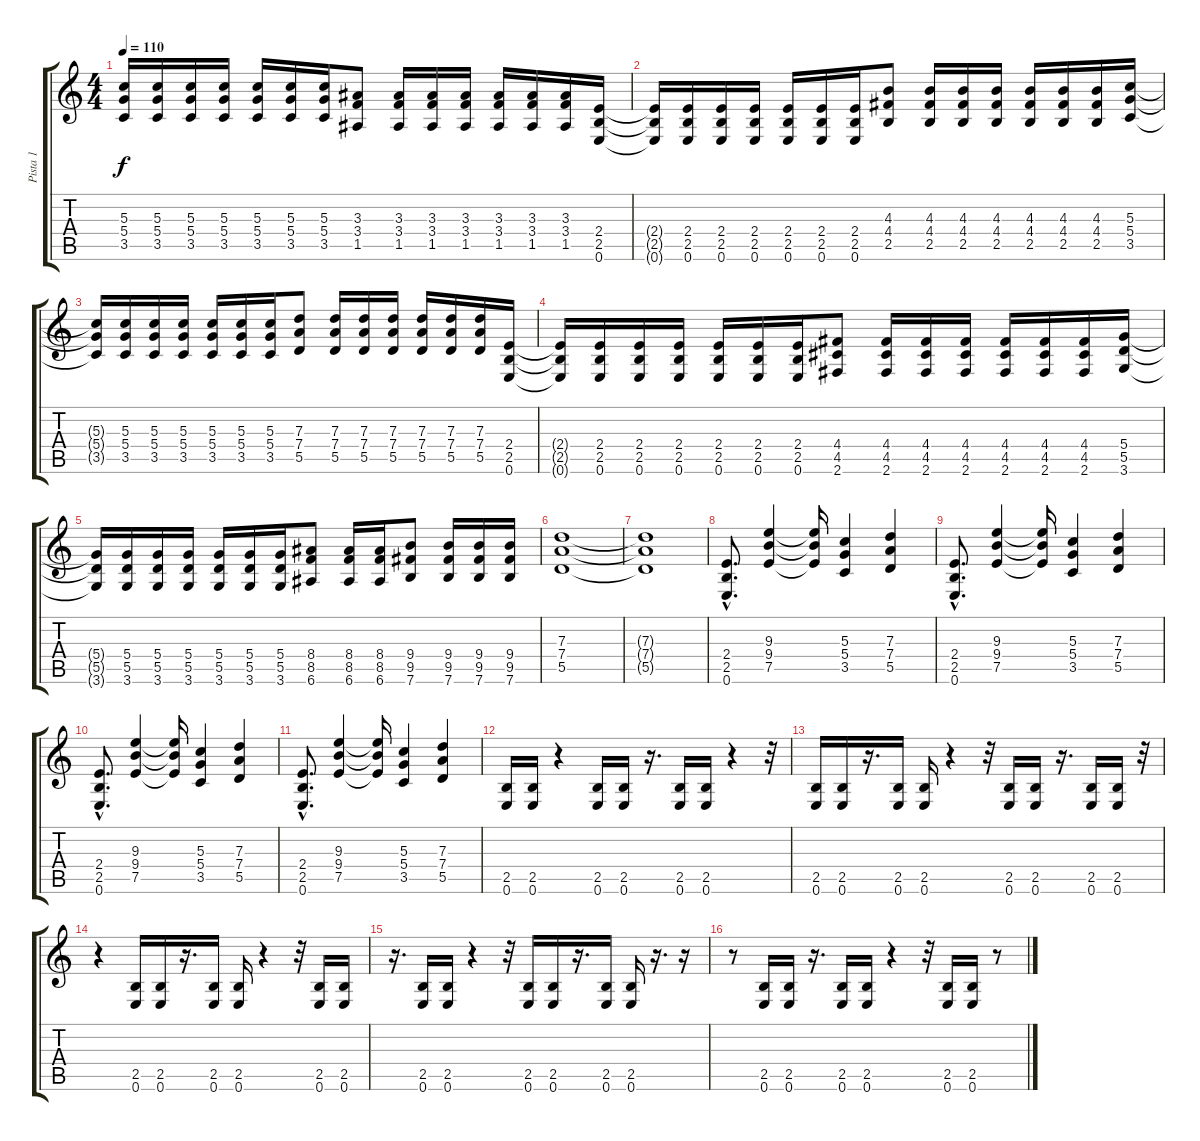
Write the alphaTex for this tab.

\track ("Pista 1" "Pista 1") {instrument distortionguitar}
\staff {score tabs}
\tuning (E4 B3 G3 D3 A2 E2) {hide}
\ts (4 4)
\tempo 110
\clef g2
\ks c
(5.3{t} 5.4{t} 3.5{t}).16{dy f} (5.3 5.4 3.5).16 (5.3 5.4 3.5).16 (5.3 5.4 3.5).16 (5.3 5.4 3.5).16 (5.3 5.4 3.5).16 (5.3 5.4 3.5).16 (3.3 3.4 1.5).8 (3.3 3.4 1.5).16 (3.3 3.4 1.5).16 (3.3 3.4 1.5).16 (3.3 3.4 1.5).16 (3.3 3.4 1.5).16 (3.3 3.4 1.5).16 (2.4 2.5 0.6).16 |
(2.4{t} 2.5{t} 0.6{t}).16 (2.4 2.5 0.6).16 (2.4 2.5 0.6).16 (2.4 2.5 0.6).16 (2.4 2.5 0.6).16 (2.4 2.5 0.6).16 (2.4 2.5 0.6).16 (4.3 4.4 2.5).8 (4.3 4.4 2.5).16 (4.3 4.4 2.5).16 (4.3 4.4 2.5).16 (4.3 4.4 2.5).16 (4.3 4.4 2.5).16 (4.3 4.4 2.5).16 (5.3 5.4 3.5).16 |
(5.3{t} 5.4{t} 3.5{t}).16 (5.3 5.4 3.5).16 (5.3 5.4 3.5).16 (5.3 5.4 3.5).16 (5.3 5.4 3.5).16 (5.3 5.4 3.5).16 (5.3 5.4 3.5).16 (7.3 7.4 5.5).8 (7.3 7.4 5.5).16 (7.3 7.4 5.5).16 (7.3 7.4 5.5).16 (7.3 7.4 5.5).16 (7.3 7.4 5.5).16 (7.3 7.4 5.5).16 (2.4 2.5 0.6).16 |
(2.4{t} 2.5{t} 0.6{t}).16 (2.4 2.5 0.6).16 (2.4 2.5 0.6).16 (2.4 2.5 0.6).16 (2.4 2.5 0.6).16 (2.4 2.5 0.6).16 (2.4 2.5 0.6).16 (4.4 4.5 2.6).8 (4.4 4.5 2.6).16 (4.4 4.5 2.6).16 (4.4 4.5 2.6).16 (4.4 4.5 2.6).16 (4.4 4.5 2.6).16 (4.4 4.5 2.6).16 (5.4 5.5 3.6).16 |
(5.4{t} 5.5{t} 3.6{t}).16 (5.4 5.5 3.6).16 (5.4 5.5 3.6).16 (5.4 5.5 3.6).16 (5.4 5.5 3.6).16 (5.4 5.5 3.6).16 (5.4 5.5 3.6).16 (8.4 8.5 6.6).8 (8.4 8.5 6.6).16 (8.4 8.5 6.6).16 (9.4 9.5 7.6).8 (9.4 9.5 7.6).16 (9.4 9.5 7.6).16 (9.4 9.5 7.6).16 |
(7.3 7.4 5.5).1 |
(7.3{t} 7.4{t} 5.5{t}).1 |
(2.4{hac} 2.5{hac} 0.6{hac}).8{d} (9.3 9.4 7.5).4 (9.3{t} 9.4{t} 7.5{t}).16 (5.3 5.4 3.5).4 (7.3 7.4 5.5).4 |
(2.4{hac} 2.5{hac} 0.6{hac}).8{d} (9.3 9.4 7.5).4 (9.3{t} 9.4{t} 7.5{t}).16 (5.3 5.4 3.5).4 (7.3 7.4 5.5).4 |
(2.4{hac} 2.5{hac} 0.6{hac}).8{d} (9.3 9.4 7.5).4 (9.3{t} 9.4{t} 7.5{t}).16 (5.3 5.4 3.5).4 (7.3 7.4 5.5).4 |
(2.4{hac} 2.5{hac} 0.6{hac}).8{d} (9.3 9.4 7.5).4 (9.3{t} 9.4{t} 7.5{t}).16 (5.3 5.4 3.5).4 (7.3 7.4 5.5).4 |
(2.5 0.6).16 (2.5 0.6).16 r.4 (2.5 0.6).16 (2.5 0.6).16 r.16{d} (2.5 0.6).16 (2.5 0.6).16 r.4 r.32 |
(2.5 0.6).16 (2.5 0.6).16 r.16{d} (2.5 0.6).16 (2.5 0.6).16 r.4 r.32 (2.5 0.6).16 (2.5 0.6).16 r.16{d} (2.5 0.6).16 (2.5 0.6).16 r.32 |
r.4 (2.5 0.6).16 (2.5 0.6).16 r.16{d} (2.5 0.6).16 (2.5 0.6).16 r.4 r.32 (2.5 0.6).16 (2.5 0.6).16 |
r.16{d} (2.5 0.6).16 (2.5 0.6).16 r.4 r.32 (2.5 0.6).16 (2.5 0.6).16 r.16{d} (2.5 0.6).16 (2.5 0.6).16 r.16{d} r.16 |
r.8 (2.5 0.6).16 (2.5 0.6).16 r.16{d} (2.5 0.6).16 (2.5 0.6).16 r.4 r.32 (2.5 0.6).16 (2.5 0.6).16 r.8
